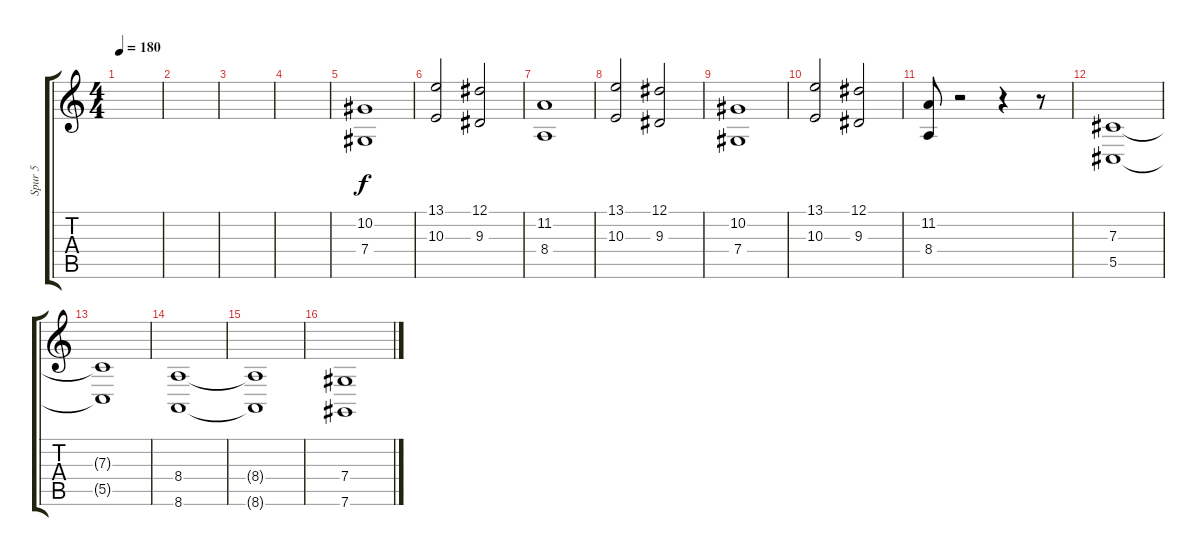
\track ("Spur 5" "Spur 5") {instrument lead1square}
\staff {score tabs}
\tuning (Eb4 Bb3 Gb3 Db3 Ab2 Db2) {hide}
\ts (4 4)
\tempo 180
\clef g2
\ks c
|
|
|
|
(10.2 7.4).1 |
(13.1 10.3).2 (12.1 9.3).2 |
(11.2 8.4).1 |
(13.1 10.3).2 (12.1 9.3).2 |
(10.2 7.4).1 |
(13.1 10.3).2 (12.1 9.3).2 |
(11.2 8.4).8 r.2 r.4 r.8 |
(7.3 5.5).1 |
(7.3{t} 5.5{t}).1 |
(8.4 8.6).1 |
(8.4{t} 8.6{t}).1 |
(7.4 7.6).1
